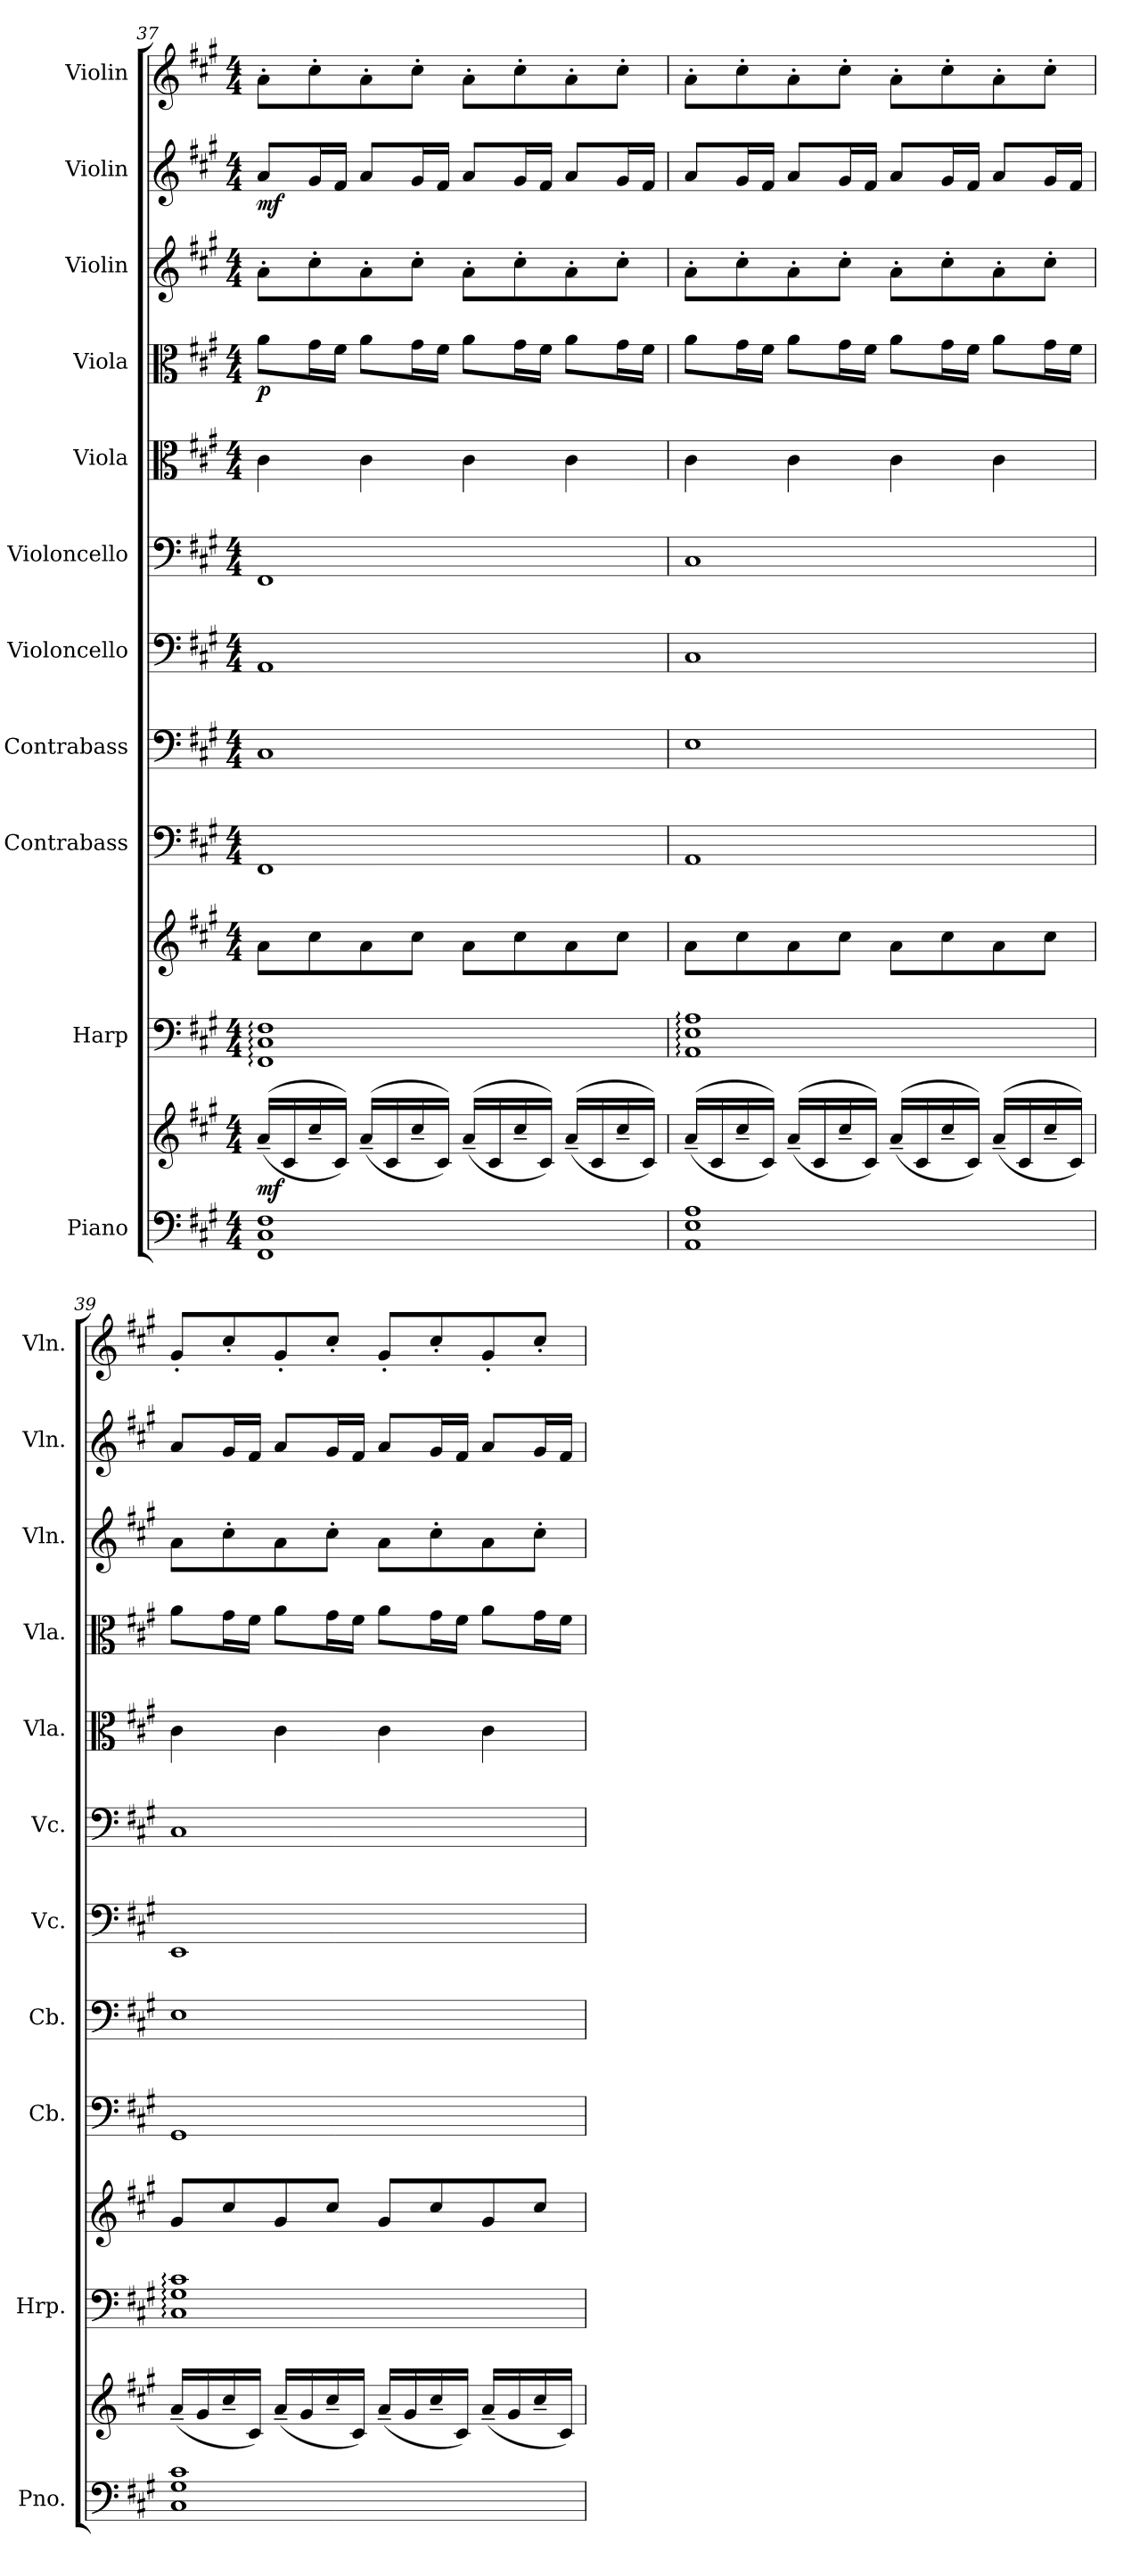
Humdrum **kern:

**kern	**kern	**dynam	**kern	**kern	**kern	**kern	**kern	**kern	**kern	**kern	**dynam	**kern	**kern	**dynam	**kern
*part11	*part11	*part11	*part10	*part10	*part9	*part8	*part7	*part6	*part5	*part4	*part4	*part3	*part2	*part2	*part1
*staff13	*staff12	*staff12/13	*staff11	*staff10	*staff9	*staff8	*staff7	*staff6	*staff5	*staff4	*staff4	*staff3	*staff2	*staff2	*staff1
*I"Piano	*	*	*I"Harp	*	*I"Contrabass	*I"Contrabass	*I"Violoncello	*I"Violoncello	*I"Viola	*I"Viola	*	*I"Violin	*I"Violin	*	*I"Violin
*I'Pno.	*	*	*I'Hrp.	*	*I'Cb.	*I'Cb.	*I'Vc.	*I'Vc.	*I'Vla.	*I'Vla.	*	*I'Vln.	*I'Vln.	*	*I'Vln.
!!LO:PB:g=z
*clefF4	*clefG2	*	*clefF4	*clefG2	*clefF4	*clefF4	*clefF4	*clefF4	*clefC3	*clefC3	*	*clefG2	*clefG2	*	*clefG2
*	*	*	*	*	*ITrd7c12	*ITrd7c12	*	*	*	*	*	*	*	*	*
*k[f#c#g#]	*k[f#c#g#]	*	*k[f#c#g#]	*k[f#c#g#]	*k[f#c#g#]	*k[f#c#g#]	*k[f#c#g#]	*k[f#c#g#]	*k[f#c#g#]	*k[f#c#g#]	*	*k[f#c#g#]	*k[f#c#g#]	*	*k[f#c#g#]
*M4/4	*M4/4	*	*M4/4	*M4/4	*M4/4	*M4/4	*M4/4	*M4/4	*M4/4	*M4/4	*	*M4/4	*M4/4	*	*M4/4
=37	=37	=37	=37	=37	=37	=37	=37	=37	=37	=37	=37	=37	=37	=37	=37
!	!	!LO:DY:b	!	!	!	!	!	!	!	!	!LO:DY:b	!	!	!LO:DY:b	!
1FF# 1C# 1F#	(<(<16a~/LL	mf	1FF#: 1C#: 1F#:	8a\L	1FFF#	1CC#	1AA	1FF#	4c#\	8a\L	p	8a'\L	8a/L	mf	8a'\L
.	16c#/	.	.	.	.	.	.	.	.	.	.	.	.	.	.
.	16cc#~/	.	.	8cc#\	.	.	.	.	.	16g#\L	.	8cc#'\	16g#/L	.	8cc#'\
.	16c#/JJ))	.	.	.	.	.	.	.	.	16f#\JJ	.	.	16f#/JJ	.	.
.	(<(<16a~/LL	.	.	8a\	.	.	.	.	4c#\	8a\L	.	8a'\	8a/L	.	8a'\
.	16c#/	.	.	.	.	.	.	.	.	.	.	.	.	.	.
.	16cc#~/	.	.	8cc#\J	.	.	.	.	.	16g#\L	.	8cc#'\J	16g#/L	.	8cc#'\J
.	16c#/JJ))	.	.	.	.	.	.	.	.	16f#\JJ	.	.	16f#/JJ	.	.
.	(<(<16a~/LL	.	.	8a\L	.	.	.	.	4c#\	8a\L	.	8a'\L	8a/L	.	8a'\L
.	16c#/	.	.	.	.	.	.	.	.	.	.	.	.	.	.
.	16cc#~/	.	.	8cc#\	.	.	.	.	.	16g#\L	.	8cc#'\	16g#/L	.	8cc#'\
.	16c#/JJ))	.	.	.	.	.	.	.	.	16f#\JJ	.	.	16f#/JJ	.	.
.	(<(<16a~/LL	.	.	8a\	.	.	.	.	4c#\	8a\L	.	8a'\	8a/L	.	8a'\
.	16c#/	.	.	.	.	.	.	.	.	.	.	.	.	.	.
.	16cc#~/	.	.	8cc#\J	.	.	.	.	.	16g#\L	.	8cc#'\J	16g#/L	.	8cc#'\J
.	16c#/JJ))	.	.	.	.	.	.	.	.	16f#\JJ	.	.	16f#/JJ	.	.
=38	=38	=38	=38	=38	=38	=38	=38	=38	=38	=38	=38	=38	=38	=38	=38
1AA 1E 1A	(<(<16a~/LL	.	1AA: 1E: 1A:	8a\L	1AAA	1EE	1C#	1C#	4c#\	8a\L	.	8a'\L	8a/L	.	8a'\L
.	16c#/	.	.	.	.	.	.	.	.	.	.	.	.	.	.
.	16cc#~/	.	.	8cc#\	.	.	.	.	.	16g#\L	.	8cc#'\	16g#/L	.	8cc#'\
.	16c#/JJ))	.	.	.	.	.	.	.	.	16f#\JJ	.	.	16f#/JJ	.	.
.	(<(<16a~/LL	.	.	8a\	.	.	.	.	4c#\	8a\L	.	8a'\	8a/L	.	8a'\
.	16c#/	.	.	.	.	.	.	.	.	.	.	.	.	.	.
.	16cc#~/	.	.	8cc#\J	.	.	.	.	.	16g#\L	.	8cc#'\J	16g#/L	.	8cc#'\J
.	16c#/JJ))	.	.	.	.	.	.	.	.	16f#\JJ	.	.	16f#/JJ	.	.
.	(<(<16a~/LL	.	.	8a\L	.	.	.	.	4c#\	8a\L	.	8a'\L	8a/L	.	8a'\L
.	16c#/	.	.	.	.	.	.	.	.	.	.	.	.	.	.
.	16cc#~/	.	.	8cc#\	.	.	.	.	.	16g#\L	.	8cc#'\	16g#/L	.	8cc#'\
.	16c#/JJ))	.	.	.	.	.	.	.	.	16f#\JJ	.	.	16f#/JJ	.	.
.	(<(<16a~/LL	.	.	8a\	.	.	.	.	4c#\	8a\L	.	8a'\	8a/L	.	8a'\
.	16c#/	.	.	.	.	.	.	.	.	.	.	.	.	.	.
.	16cc#~/	.	.	8cc#\J	.	.	.	.	.	16g#\L	.	8cc#'\J	16g#/L	.	8cc#'\J
.	16c#/JJ))	.	.	.	.	.	.	.	.	16f#\JJ	.	.	16f#/JJ	.	.
!!LO:PB:g=z
=39	=39	=39	=39	=39	=39	=39	=39	=39	=39	=39	=39	=39	=39	=39	=39
1C# 1G# 1c#	(<16a~/LL	.	1C#: 1G#: 1c#:	8g#/L	1GGG#	1EE	1EE	1C#	4c#\	8a\L	.	8a\L	8a/L	.	8g#'/L
.	16g#/	.	.	.	.	.	.	.	.	.	.	.	.	.	.
.	16cc#~/	.	.	8cc#/	.	.	.	.	.	16g#\L	.	8cc#'\	16g#/L	.	8cc#'/
.	16c#/JJ)	.	.	.	.	.	.	.	.	16f#\JJ	.	.	16f#/JJ	.	.
.	(<16a~/LL	.	.	8g#/	.	.	.	.	4c#\	8a\L	.	8a\	8a/L	.	8g#'/
.	16g#/	.	.	.	.	.	.	.	.	.	.	.	.	.	.
.	16cc#~/	.	.	8cc#/J	.	.	.	.	.	16g#\L	.	8cc#'\J	16g#/L	.	8cc#'/J
.	16c#/JJ)	.	.	.	.	.	.	.	.	16f#\JJ	.	.	16f#/JJ	.	.
.	(<16a~/LL	.	.	8g#/L	.	.	.	.	4c#\	8a\L	.	8a\L	8a/L	.	8g#'/L
.	16g#/	.	.	.	.	.	.	.	.	.	.	.	.	.	.
.	16cc#~/	.	.	8cc#/	.	.	.	.	.	16g#\L	.	8cc#'\	16g#/L	.	8cc#'/
.	16c#/JJ)	.	.	.	.	.	.	.	.	16f#\JJ	.	.	16f#/JJ	.	.
.	(<16a~/LL	.	.	8g#/	.	.	.	.	4c#\	8a\L	.	8a\	8a/L	.	8g#'/
.	16g#/	.	.	.	.	.	.	.	.	.	.	.	.	.	.
.	16cc#~/	.	.	8cc#/J	.	.	.	.	.	16g#\L	.	8cc#'\J	16g#/L	.	8cc#'/J
.	16c#/JJ)	.	.	.	.	.	.	.	.	16f#\JJ	.	.	16f#/JJ	.	.
=	=	=	=	=	=	=	=	=	=	=	=	=	=	=	=
*-	*-	*-	*-	*-	*-	*-	*-	*-	*-	*-	*-	*-	*-	*-	*-
